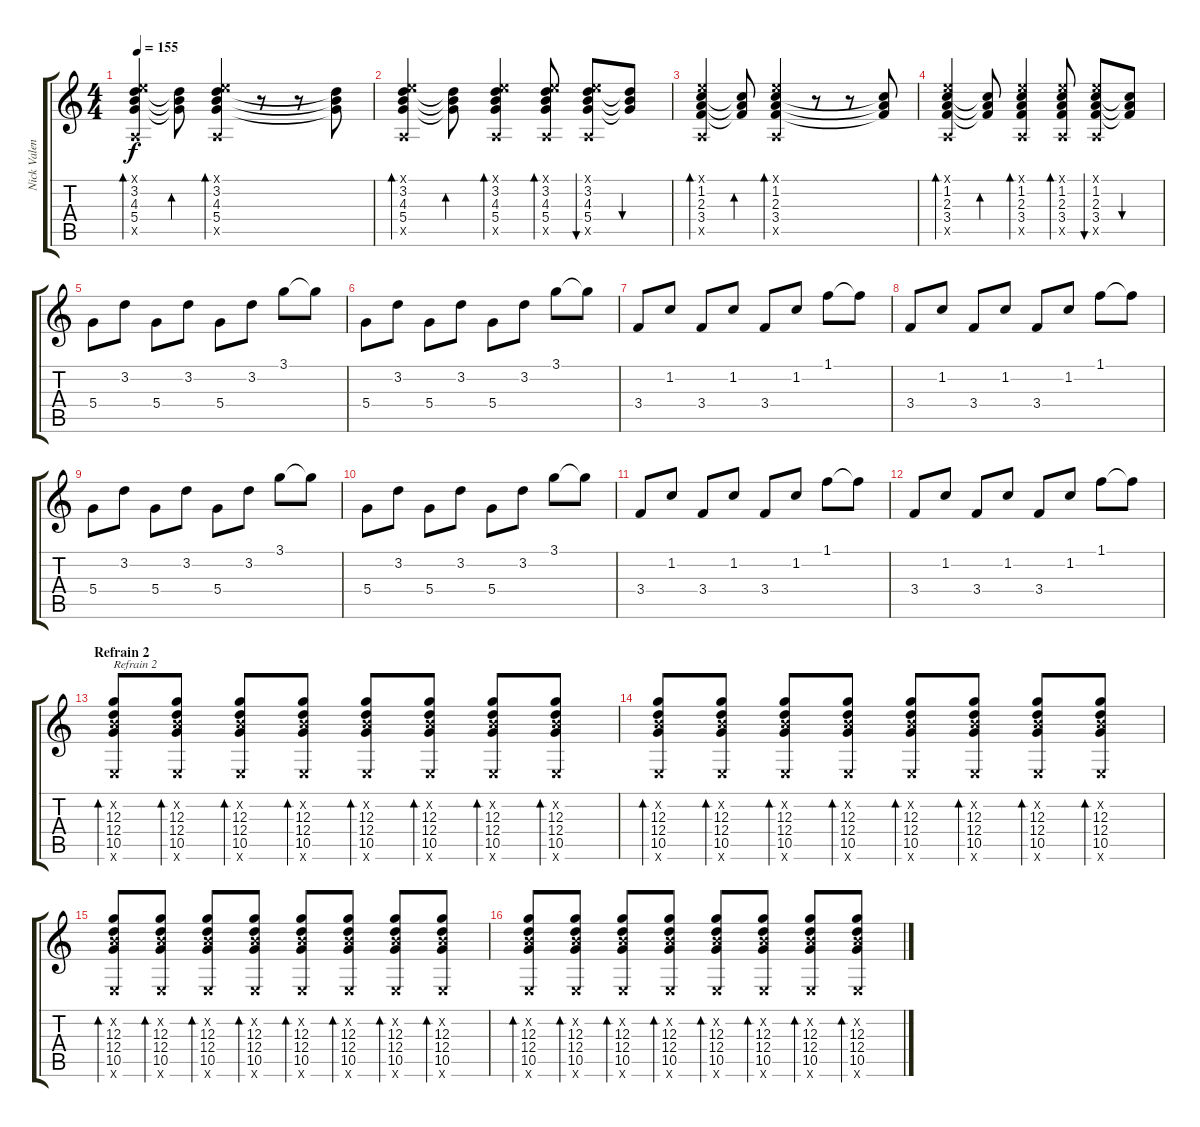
\track ("Nick Valensi (left)" "Nick Valen") {instrument electricguitarjazz}
\staff {score tabs}
\tuning (E4 B3 G3 D3 A2 E2) {hide}
\ts (4 4)
\tempo 155
\clef g2
\ks c
(0.1{x} 3.2 4.3 5.4 0.5{x}).4{bd 60 dy f} (3.2{t} 4.3{t} 5.4{t}).8{bd 60} (0.1{x} 3.2 4.3 5.4 0.5{x}).4{bd 60} r.8 r.8 (3.2{t} 4.3{t} 5.4{t}).8 |
(0.1{x} 3.2 4.3 5.4 0.5{x}).4{bd 60} (3.2{t} 4.3{t} 5.4{t}).8{bd 60} (0.1{x} 3.2 4.3 5.4 0.5{x}).4{bd 60} (0.1{x} 3.2 4.3 5.4 0.5{x}).8{bd 60} (0.1{x} 3.2 4.3 5.4 0.5{x}).8{bu 60} (3.2{t} 4.3{t} 5.4{t}).8{bu 60} |
(0.1{x} 1.2 2.3 3.4 0.5{x}).4{bd 60} (1.2{t} 2.3{t} 3.4{t}).8{bd 60} (0.1{x} 1.2 2.3 3.4 0.5{x}).4{bd 60} r.8 r.8 (1.2{t} 2.3{t} 3.4{t}).8 |
(0.1{x} 1.2 2.3 3.4 0.5{x}).4{bd 60} (1.2{t} 2.3{t} 3.4{t}).8{bd 60} (0.1{x} 1.2 2.3 3.4 0.5{x}).4{bd 60} (0.1{x} 1.2 2.3 3.4 0.5{x}).8{bd 60} (0.1{x} 1.2 2.3 3.4 0.5{x}).8{bu 60} (1.2{t} 2.3{t} 3.4{t}).8{bu 60} |
5.4.8 3.2.8 5.4.8 3.2.8 5.4.8 3.2.8 3.1.8 3.1{t}.8 |
5.4.8 3.2.8 5.4.8 3.2.8 5.4.8 3.2.8 3.1.8 3.1{t}.8 |
3.4.8 1.2.8 3.4.8 1.2.8 3.4.8 1.2.8 1.1.8 1.1{t}.8 |
3.4.8 1.2.8 3.4.8 1.2.8 3.4.8 1.2.8 1.1.8 1.1{t}.8 |
5.4.8 3.2.8 5.4.8 3.2.8 5.4.8 3.2.8 3.1.8 3.1{t}.8 |
5.4.8 3.2.8 5.4.8 3.2.8 5.4.8 3.2.8 3.1.8 3.1{t}.8 |
3.4.8 1.2.8 3.4.8 1.2.8 3.4.8 1.2.8 1.1.8 1.1{t}.8 |
3.4.8 1.2.8 3.4.8 1.2.8 3.4.8 1.2.8 1.1.8 1.1{t}.8 |
\section ("" "Refrain 2")
(0.2{x} 12.3 12.4 10.5 0.6{x}).8{bd 30 txt "Refrain 2"} (0.2{x} 12.3 12.4 10.5 0.6{x}).8{bd 30} (0.2{x} 12.3 12.4 10.5 0.6{x}).8{bd 30} (0.2{x} 12.3 12.4 10.5 0.6{x}).8{bd 30} (0.2{x} 12.3 12.4 10.5 0.6{x}).8{bd 30} (0.2{x} 12.3 12.4 10.5 0.6{x}).8{bd 30} (0.2{x} 12.3 12.4 10.5 0.6{x}).8{bd 30} (0.2{x} 12.3 12.4 10.5 0.6{x}).8{bd 30} |
(0.2{x} 12.3 12.4 10.5 0.6{x}).8{bd 30} (0.2{x} 12.3 12.4 10.5 0.6{x}).8{bd 30} (0.2{x} 12.3 12.4 10.5 0.6{x}).8{bd 30} (0.2{x} 12.3 12.4 10.5 0.6{x}).8{bd 30} (0.2{x} 12.3 12.4 10.5 0.6{x}).8{bd 30} (0.2{x} 12.3 12.4 10.5 0.6{x}).8{bd 30} (0.2{x} 12.3 12.4 10.5 0.6{x}).8{bd 30} (0.2{x} 12.3 12.4 10.5 0.6{x}).8{bd 30} |
(0.2{x} 12.3 12.4 10.5 0.6{x}).8{bd 30} (0.2{x} 12.3 12.4 10.5 0.6{x}).8{bd 30} (0.2{x} 12.3 12.4 10.5 0.6{x}).8{bd 30} (0.2{x} 12.3 12.4 10.5 0.6{x}).8{bd 30} (0.2{x} 12.3 12.4 10.5 0.6{x}).8{bd 30} (0.2{x} 12.3 12.4 10.5 0.6{x}).8{bd 30} (0.2{x} 12.3 12.4 10.5 0.6{x}).8{bd 30} (0.2{x} 12.3 12.4 10.5 0.6{x}).8{bd 30} |
(0.2{x} 12.3 12.4 10.5 0.6{x}).8{bd 30} (0.2{x} 12.3 12.4 10.5 0.6{x}).8{bd 30} (0.2{x} 12.3 12.4 10.5 0.6{x}).8{bd 30} (0.2{x} 12.3 12.4 10.5 0.6{x}).8{bd 30} (0.2{x} 12.3 12.4 10.5 0.6{x}).8{bd 30} (0.2{x} 12.3 12.4 10.5 0.6{x}).8{bd 30} (0.2{x} 12.3 12.4 10.5 0.6{x}).8{bd 30} (0.2{x} 12.3 12.4 10.5 0.6{x}).8{bd 30}
